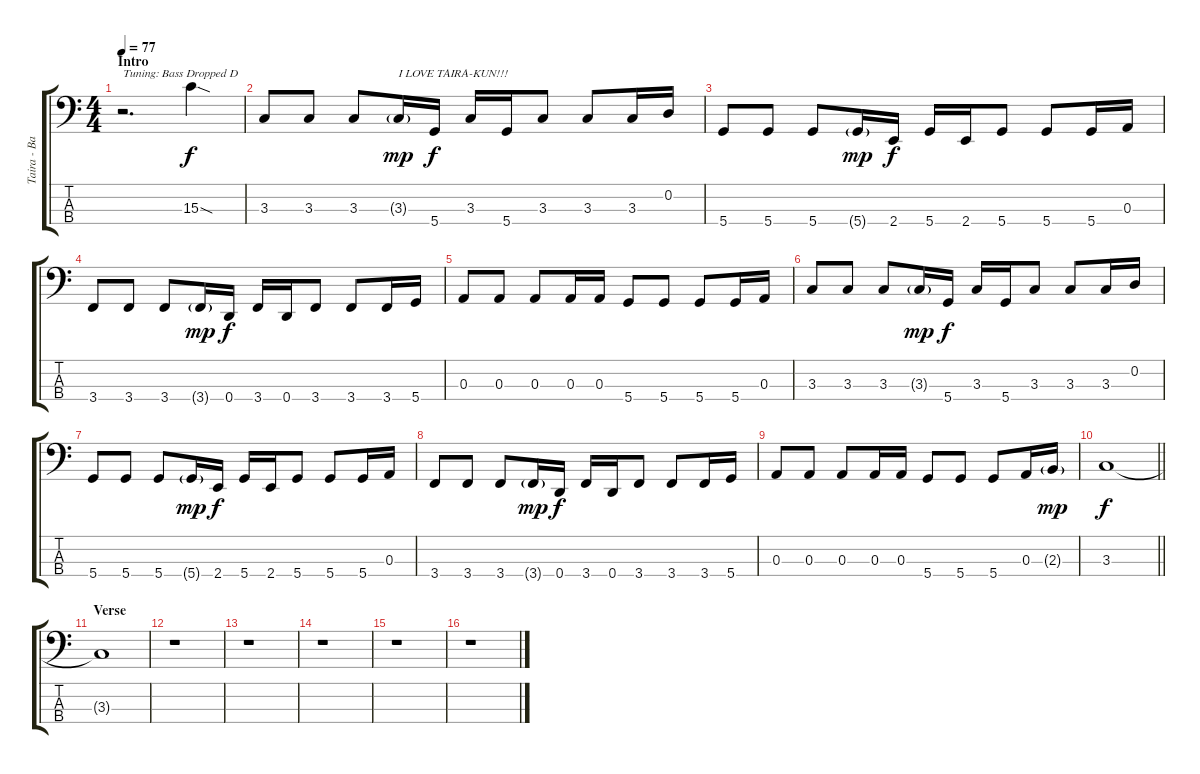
\track ("Taira - Bass" "Taira - Ba") {instrument electricbassfinger}
\staff {score tabs}
\tuning (G2 D2 A1 D1) {hide}
\ts (4 4)
\section ("" "Intro")
\tempo 77
\clef f4
\ks c
r.2{d txt "Tuning: Bass Dropped D" dy f instrument electricbassfinger} 15.3{sod}.4 |
3.3.8 3.3.8 3.3.8 3.3{g}.16{txt "I LOVE TAIRA-KUN!!!" dy mp} 5.4.16{dy f} 3.3.16 5.4.16 3.3.8 3.3.8 3.3.16 0.2.16 |
5.4.8 5.4.8 5.4.8 5.4{g}.16{dy mp} 2.4.16{dy f} 5.4.16 2.4.16 5.4.8 5.4.8 5.4.16 0.3.16 |
3.4.8 3.4.8 3.4.8 3.4{g}.16{dy mp} 0.4.16{dy f} 3.4.16 0.4.16 3.4.8 3.4.8 3.4.16 5.4.16 |
0.3.8 0.3.8 0.3.8 0.3.16 0.3.16 5.4.8 5.4.8 5.4.8 5.4.16 0.3.16 |
3.3.8 3.3.8 3.3.8 3.3{g}.16{dy mp} 5.4.16{dy f} 3.3.16 5.4.16 3.3.8 3.3.8 3.3.16 0.2.16 |
5.4.8 5.4.8 5.4.8 5.4{g}.16{dy mp} 2.4.16{dy f} 5.4.16 2.4.16 5.4.8 5.4.8 5.4.16 0.3.16 |
3.4.8 3.4.8 3.4.8 3.4{g}.16{dy mp} 0.4.16{dy f} 3.4.16 0.4.16 3.4.8 3.4.8 3.4.16 5.4.16 |
0.3.8 0.3.8 0.3.8 0.3.16 0.3.16 5.4.8 5.4.8 5.4.8 0.3.16 2.3{g}.16{dy mp} |
\barLineRight lightlight
3.3.1{dy f} |
\section ("" "Verse")
3.3{t}.1 |
r.1 |
r.1 |
r.1 |
r.1 |
r.1
